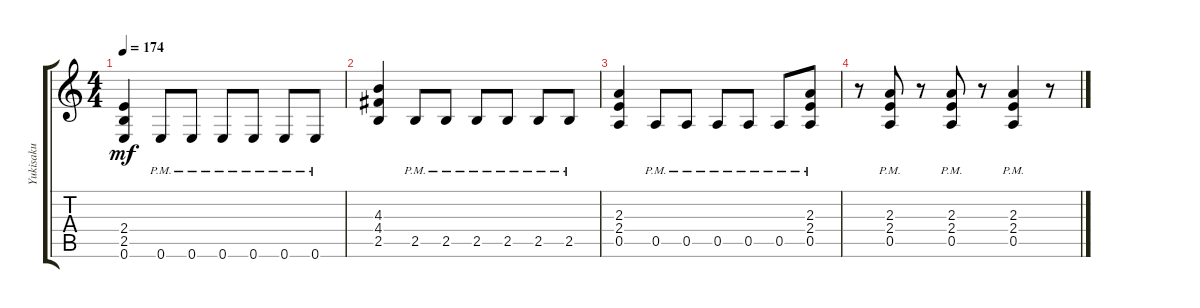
\track ("Yukisaku" "Yukisaku") {instrument overdrivenguitar}
\staff {score tabs}
\tuning (E4 B3 G3 D3 A2 E2) {hide}
\ts (4 4)
\tempo 174
\clef g2
\ks c
(2.4 2.5 0.6).4{dy mf} 0.6{pm}.8 0.6{pm}.8 0.6{pm}.8 0.6{pm}.8 0.6{pm}.8 0.6{pm}.8 |
(4.3 4.4 2.5).4 2.5{pm}.8 2.5{pm}.8 2.5{pm}.8 2.5{pm}.8 2.5{pm}.8 2.5{pm}.8 |
(2.3 2.4 0.5).4 0.5{pm}.8 0.5{pm}.8 0.5{pm}.8 0.5{pm}.8 0.5{pm}.8 (2.3 2.4 0.5{pm}).8 |
r.8 (2.3 2.4 0.5{pm}).8 r.8 (2.3 2.4 0.5{pm}).8 r.8 (2.3 2.4 0.5{pm}).4 r.8
